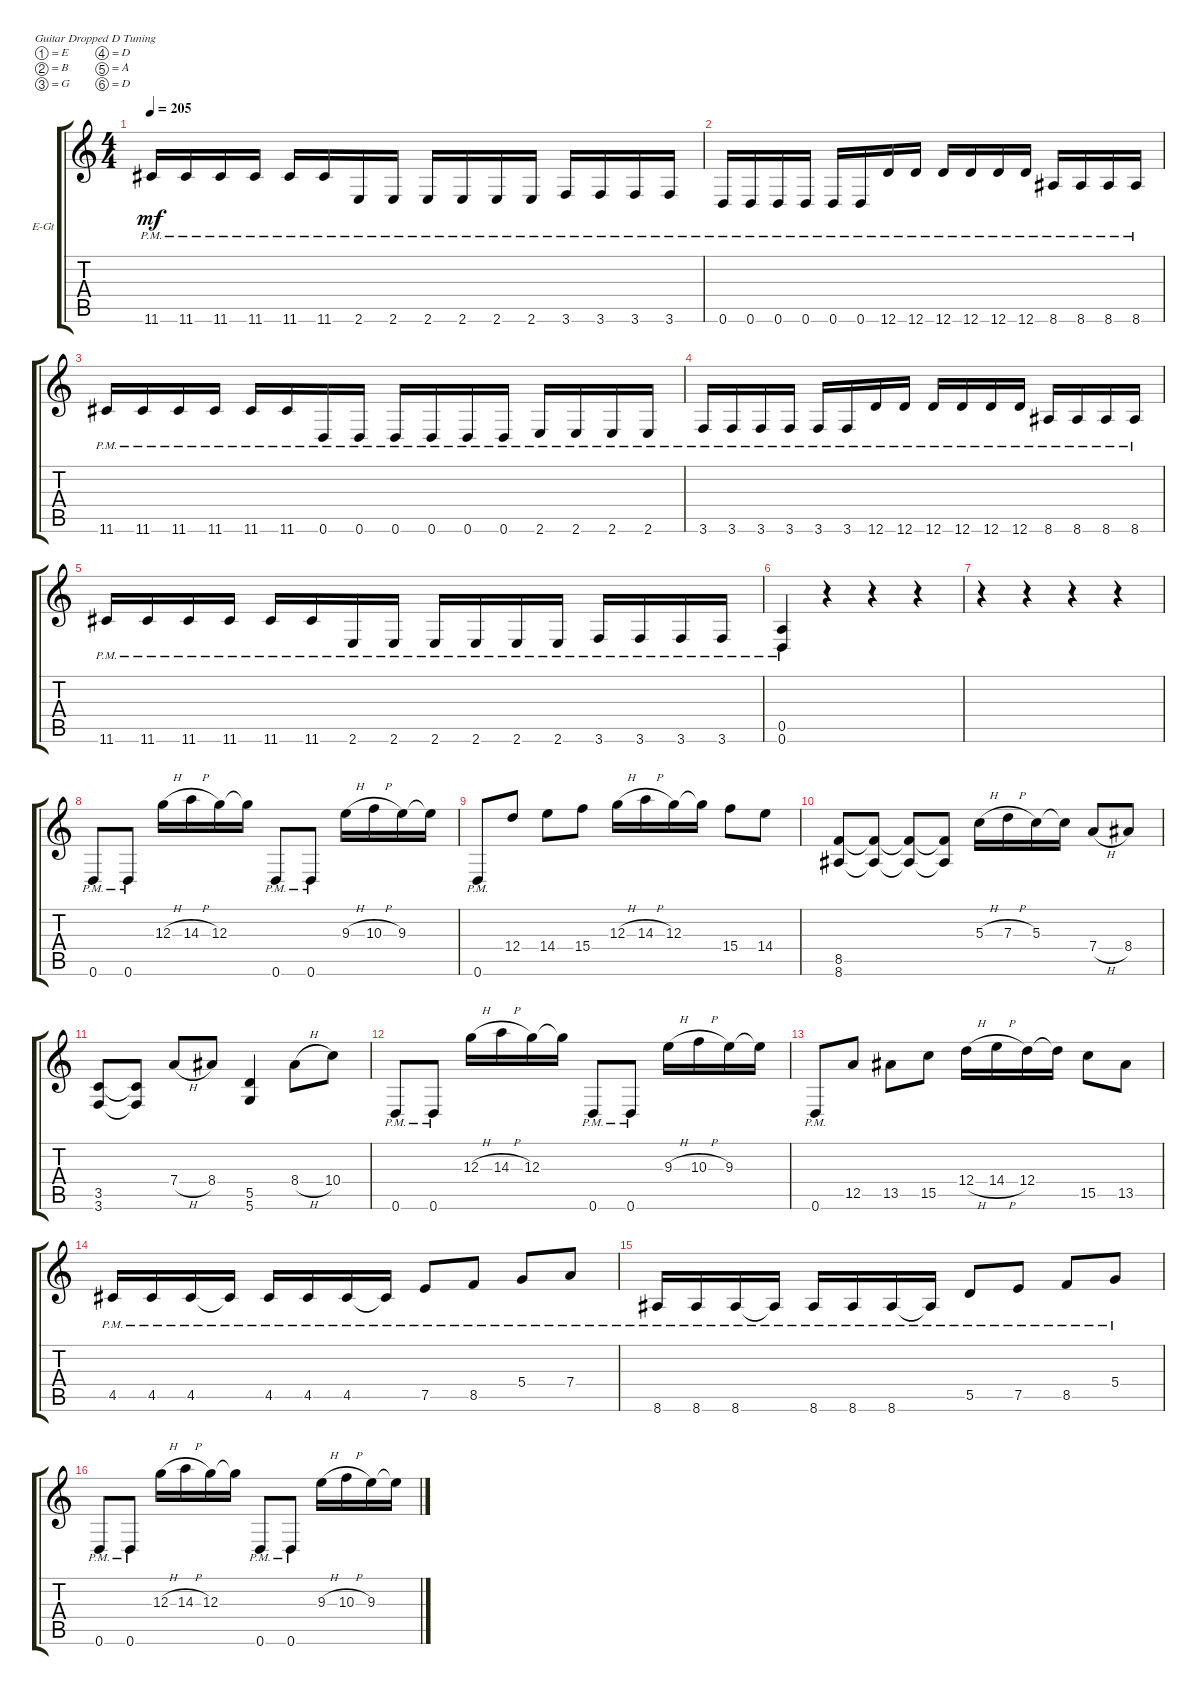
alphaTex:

\defaultSystemsLayout 4
\bracketExtendMode groupsimilarinstruments
\firstSystemTrackNameOrientation horizontal
\otherSystemsTrackNameOrientation horizontal
\track ("right" "E-Gt") {instrument distortionguitar}
\staff {score tabs}
\tuning (E4 B3 G3 D3 A2 D2)
\ts (4 4)
\tempo 205
\clef g2
\ks c
11.6{pm}.16{dy mf} 11.6{pm}.16 11.6{pm}.16 11.6{pm}.16 11.6{pm}.16 11.6{pm}.16 2.6{pm}.16 2.6{pm}.16 2.6{pm}.16 2.6{pm}.16 2.6{pm}.16 2.6{pm}.16 3.6{pm}.16 3.6{pm}.16 3.6{pm}.16 3.6{pm}.16 |
0.6{pm}.16 0.6{pm}.16 0.6{pm}.16 0.6{pm}.16 0.6{pm}.16 0.6{pm}.16 12.6{pm}.16 12.6{pm}.16 12.6{pm}.16 12.6{pm}.16 12.6{pm}.16 12.6{pm}.16 8.6{pm}.16 8.6{pm}.16 8.6{pm}.16 8.6{pm}.16 |
11.6{pm}.16 11.6{pm}.16 11.6{pm}.16 11.6{pm}.16 11.6{pm}.16 11.6{pm}.16 0.6{pm}.16 0.6{pm}.16 0.6{pm}.16 0.6{pm}.16 0.6{pm}.16 0.6{pm}.16 2.6{pm}.16 2.6{pm}.16 2.6{pm}.16 2.6{pm}.16 |
3.6{pm}.16 3.6{pm}.16 3.6{pm}.16 3.6{pm}.16 3.6{pm}.16 3.6{pm}.16 12.6{pm}.16 12.6{pm}.16 12.6{pm}.16 12.6{pm}.16 12.6{pm}.16 12.6{pm}.16 8.6{pm}.16 8.6{pm}.16 8.6{pm}.16 8.6{pm}.16 |
11.6{pm}.16 11.6{pm}.16 11.6{pm}.16 11.6{pm}.16 11.6{pm}.16 11.6{pm}.16 2.6{pm}.16 2.6{pm}.16 2.6{pm}.16 2.6{pm}.16 2.6{pm}.16 2.6{pm}.16 3.6{pm}.16 3.6{pm}.16 3.6{pm}.16 3.6{pm}.16 |
(0.6{pm} 0.5{pm}).4 r.4 r.4 r.4 |
r.4 r.4 r.4 r.4 |
0.6{pm}.8 0.6{pm}.8 12.3{h}.16 14.3{h}.16 12.3.16 12.3{t}.16 0.6{pm}.8 0.6{pm}.8 9.3{h}.16 10.3{h}.16 9.3.16 9.3{t}.16 |
0.6{pm}.8 12.4.8 14.4.8 15.4.8 12.3{h}.16 14.3{h}.16 12.3.16 12.3{t}.16 15.4.8 14.4.8 |
(8.6 8.5).8 (8.6{t} 8.5{t}).8 (8.6{t} 8.5{t}).8 (8.6{t} 8.5{t}).8 5.3{h}.16 7.3{h}.16 5.3.16 5.3{t}.16 7.4{h}.8 8.4.8 |
(3.6 3.5).8 (3.5{t} 3.6{t}).8 7.4{h}.8 8.4.8 (5.6 5.5).4 8.4{h}.8 10.4.8 |
0.6{pm}.8 0.6{pm}.8 12.3{h}.16 14.3{h}.16 12.3.16 12.3{t}.16 0.6{pm}.8 0.6{pm}.8 9.3{h}.16 10.3{h}.16 9.3.16 9.3{t}.16 |
0.6{pm}.8 12.5.8 13.5.8 15.5.8 12.4{h}.16 14.4{h}.16 12.4.16 12.4{t}.16 15.5.8 13.5.8 |
4.5{pm}.16 4.5{pm}.16 4.5{pm}.16 4.5{pm t}.16 4.5{pm}.16 4.5{pm}.16 4.5{pm}.16 4.5{pm t}.16 7.5{pm}.8 8.5{pm}.8 5.4{pm}.8 7.4{pm}.8 |
8.6{pm}.16 8.6{pm}.16 8.6{pm}.16 8.6{pm t}.16 8.6{pm}.16 8.6{pm}.16 8.6{pm}.16 8.6{pm t}.16 5.5{pm}.8 7.5{pm}.8 8.5{pm}.8 5.4{pm}.8 |
0.6{pm}.8 0.6{pm}.8 12.3{h}.16 14.3{h}.16 12.3.16 12.3{t}.16 0.6{pm}.8 0.6{pm}.8 9.3{h}.16 10.3{h}.16 9.3.16 9.3{t}.16
